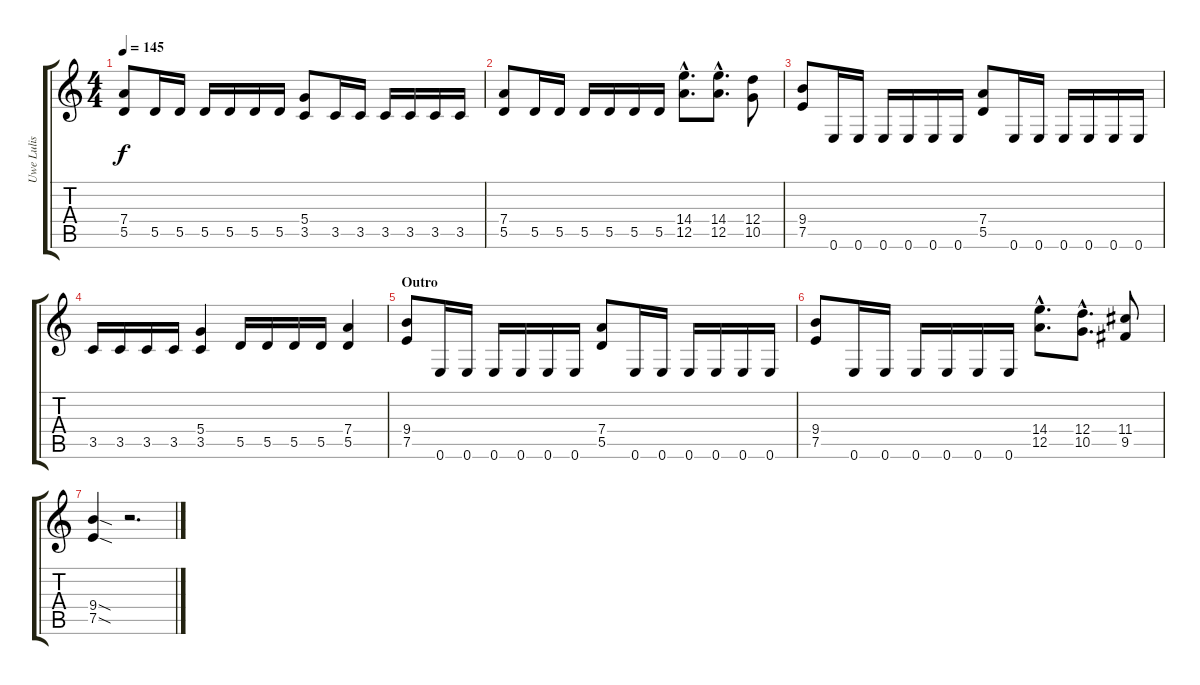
\track ("Uwe Lulis (Rhythm Guitar)" "Uwe Lulis ") {instrument distortionguitar}
\staff {score tabs}
\tuning (E4 B3 G3 D3 A2 E2) {hide}
\ts (4 4)
\tempo 145
\clef g2
\ks c
(7.4 5.5).8{dy f} 5.5.16 5.5.16 5.5.16 5.5.16 5.5.16 5.5.16 (5.4 3.5).8 3.5.16 3.5.16 3.5.16 3.5.16 3.5.16 3.5.16 |
(7.4 5.5).8 5.5.16 5.5.16 5.5.16 5.5.16 5.5.16 5.5.16 (14.4{hac} 12.5{hac}).8{d} (14.4{hac} 12.5{hac}).8{d} (12.4 10.5).8 |
(9.4 7.5).8 0.6.16 0.6.16 0.6.16 0.6.16 0.6.16 0.6.16 (7.4 5.5).8 0.6.16 0.6.16 0.6.16 0.6.16 0.6.16 0.6.16 |
3.5.16 3.5.16 3.5.16 3.5.16 (5.4 3.5).4 5.5.16 5.5.16 5.5.16 5.5.16 (7.4 5.5).4 |
\section ("" "Outro")
(9.4 7.5).8 0.6.16 0.6.16 0.6.16 0.6.16 0.6.16 0.6.16 (7.4 5.5).8 0.6.16 0.6.16 0.6.16 0.6.16 0.6.16 0.6.16 |
(9.4 7.5).8 0.6.16 0.6.16 0.6.16 0.6.16 0.6.16 0.6.16 (14.4{hac} 12.5{hac}).8{d} (12.4{hac} 10.5{hac}).8{d} (11.4 9.5).8 |
(9.4{sod} 7.5{sod}).4 r.2{d}
